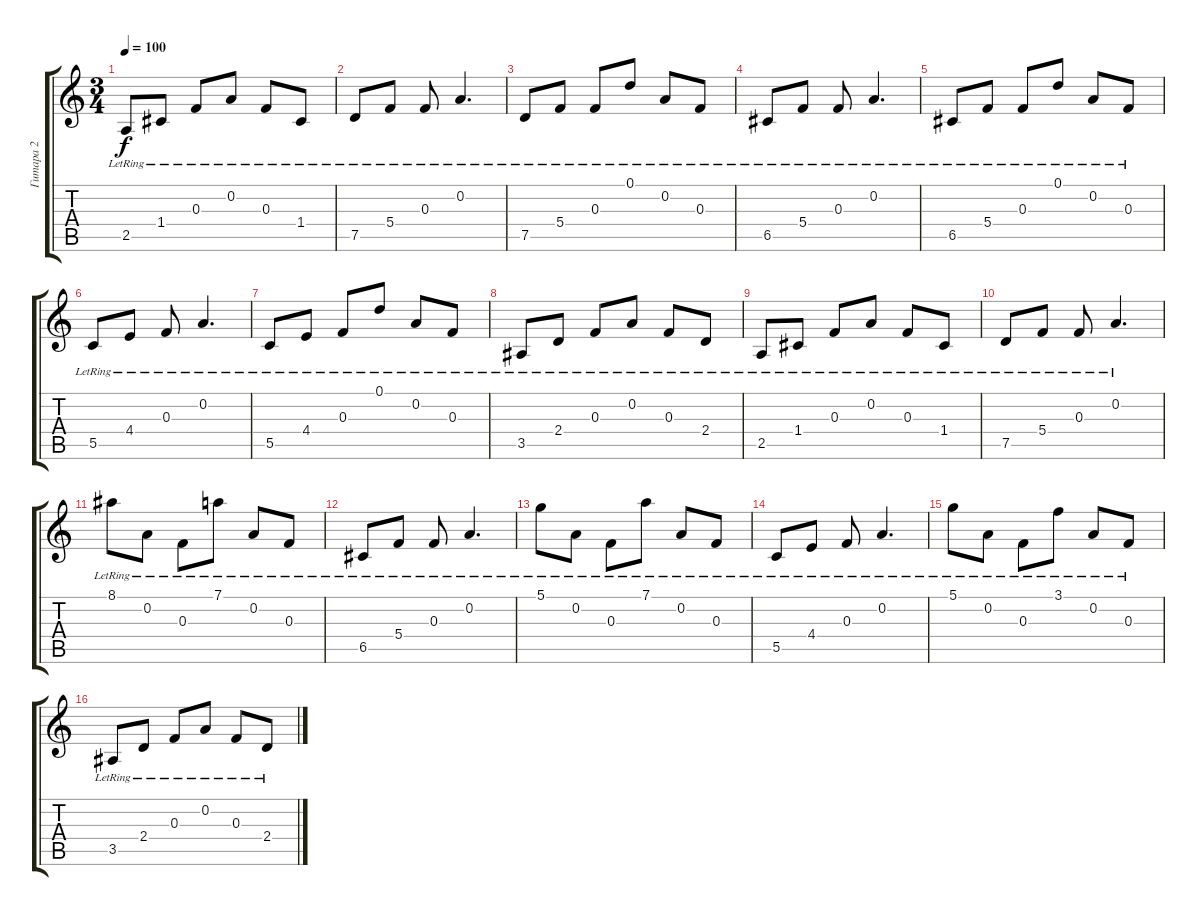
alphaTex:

\track ("Гитара 2" "Гитара 2") {instrument electricguitarclean}
\staff {score tabs}
\tuning (D4 A3 F3 C3 G2 D2) {hide}
\ts (3 4)
\tempo 100
\clef g2
\ks c
2.5{lr}.8{dy f} 1.4{lr}.8 0.3{lr}.8 0.2{lr}.8 0.3{lr}.8 1.4{lr}.8 |
7.5{lr}.8 5.4{lr}.8 0.3{lr}.8 0.2{lr}.4{d} |
7.5{lr}.8 5.4{lr}.8 0.3{lr}.8 0.1{lr}.8 0.2{lr}.8 0.3{lr}.8 |
6.5{lr}.8 5.4{lr}.8 0.3{lr}.8 0.2{lr}.4{d} |
6.5{lr}.8 5.4{lr}.8 0.3{lr}.8 0.1{lr}.8 0.2{lr}.8 0.3{lr}.8 |
5.5{lr}.8 4.4{lr}.8 0.3{lr}.8 0.2{lr}.4{d} |
5.5{lr}.8 4.4{lr}.8 0.3{lr}.8 0.1{lr}.8 0.2{lr}.8 0.3{lr}.8 |
3.5{lr}.8 2.4{lr}.8 0.3{lr}.8 0.2{lr}.8 0.3{lr}.8 2.4{lr}.8 |
2.5{lr}.8 1.4{lr}.8 0.3{lr}.8 0.2{lr}.8 0.3{lr}.8 1.4{lr}.8 |
7.5{lr}.8 5.4{lr}.8 0.3{lr}.8 0.2{lr}.4{d} |
8.1{lr}.8 0.2{lr}.8 0.3{lr}.8 7.1{lr}.8 0.2{lr}.8 0.3{lr}.8 |
6.5{lr}.8 5.4{lr}.8 0.3{lr}.8 0.2{lr}.4{d} |
5.1{lr}.8 0.2{lr}.8 0.3{lr}.8 7.1{lr}.8 0.2{lr}.8 0.3{lr}.8 |
5.5{lr}.8 4.4{lr}.8 0.3{lr}.8 0.2{lr}.4{d} |
5.1{lr}.8 0.2{lr}.8 0.3{lr}.8 3.1{lr}.8 0.2{lr}.8 0.3{lr}.8 |
3.5{lr}.8 2.4{lr}.8 0.3{lr}.8 0.2{lr}.8 0.3{lr}.8 2.4{lr}.8
